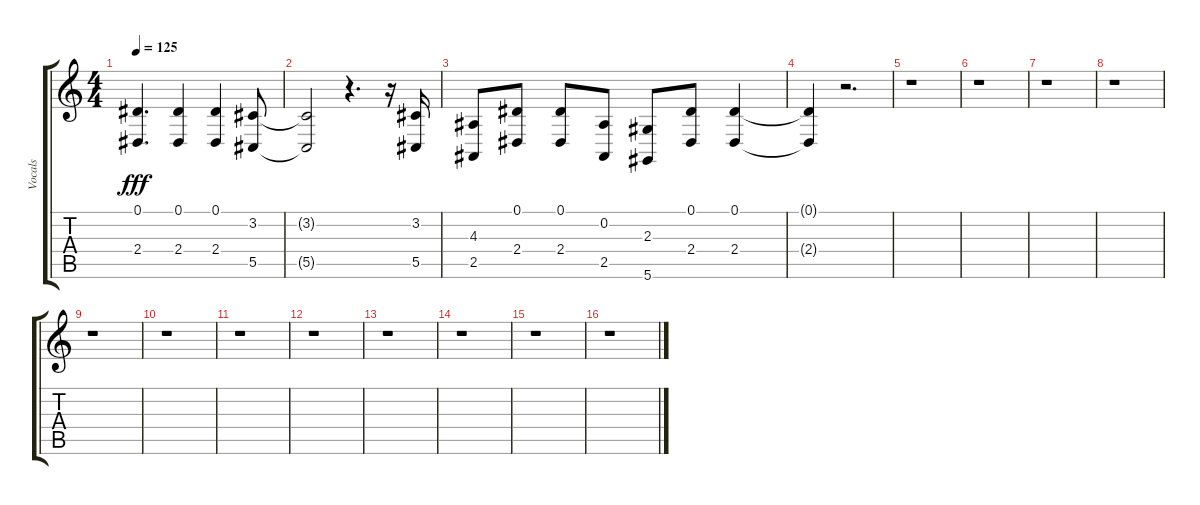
\track ("Vocals" "Vocals") {instrument lead6voice}
\staff {score tabs}
\tuning (Eb4 Bb3 Gb3 Db3 Ab2 Eb2) {hide}
\ts (4 4)
\tempo 125
\clef g2
\ks c
(0.1 2.4).4{d dy fff} (0.1 2.4).4 (0.1 2.4).4 (3.2 5.5).8 |
(3.2{t} 5.5{t}).2 r.4{d} r.16 (3.2 5.5).16 |
(4.3 2.5).8 (0.1 2.4).8 (0.1 2.4).8 (0.2 2.5).8 (2.3 5.6).8 (0.1 2.4).8 (0.1 2.4).4 |
(0.1{t} 2.4{t}).4 r.2{d} |
r.1 |
r.1 |
r.1 |
r.1 |
r.1 |
r.1 |
r.1 |
r.1 |
r.1 |
r.1 |
r.1 |
r.1
